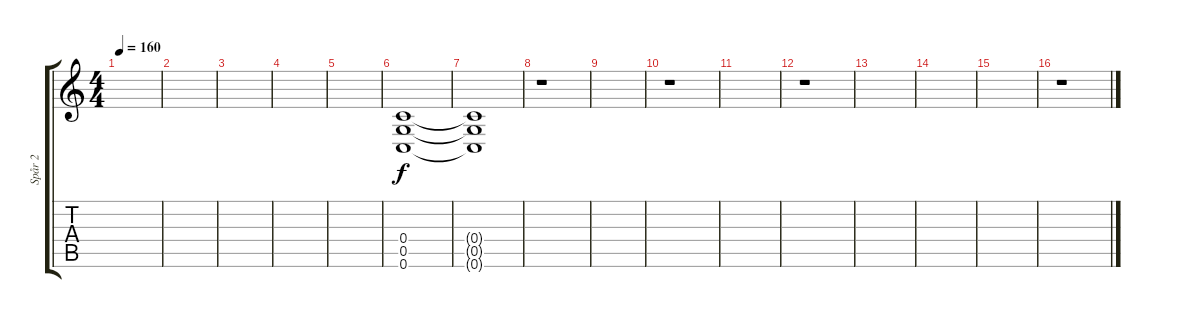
\track ("Spår 2" "Spår 2") {instrument distortionguitar}
\staff {score tabs}
\tuning (D4 A3 F3 C3 G2 C2) {hide}
\ts (4 4)
\tempo 160
\clef g2
\ks c
|
|
|
|
|
(0.4 0.5 0.6).1 |
(0.4{t} 0.5{t} 0.6{t}).1 |
r.1 |
|
r.1 |
|
r.1 |
|
|
|
r.1
